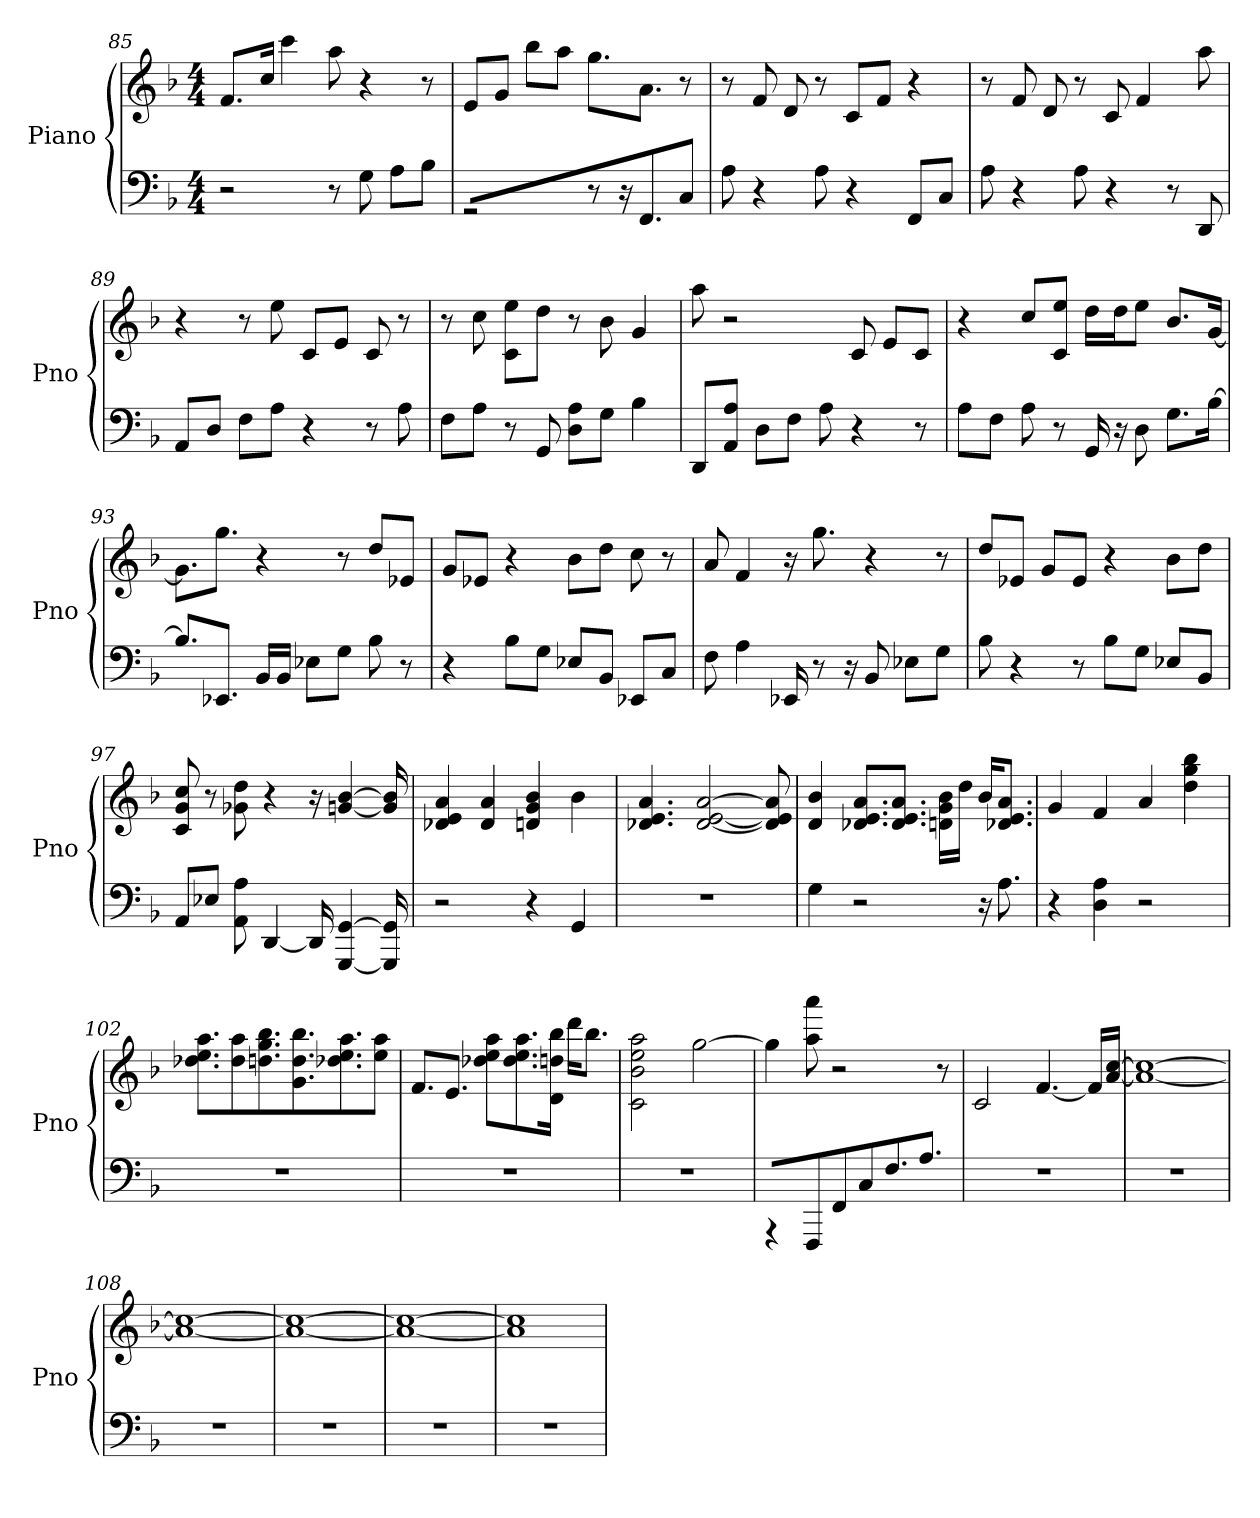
**kern	**kern
*part1	*part1
*staff2	*staff1
*I"Piano	*
*I'Pno	*
*clefF4	*clefG2
*k[b-]	*k[b-]
*F:	*F:
*M4/4	*M4/4
=85	=85
2r	8.f/L
.	16cc/Jk
.	4ccc
8r	8aa
8G	4r
8A\L	.
8B-\J	8r
=86	=86
2r	8e/L
.	8g/J
.	8bb-\L
.	8aa\J
8r	8.gg\L
16r	.
8.FF	8.a\J
8CJ	8r
=87	=87
8A	8r
4r	8f
.	8d
8A	8r
4r	8c/L
.	8f/J
8FF/L	4r
8C/J	.
=88	=88
8A	8r
4r	8f
.	8d
8A	8r
4r	8c
.	4f
8r	.
8DD	8aa
=89	=89
8AA/L	4r
8D/J	.
8F\L	8r
8A\J	8ee
4r	8c/L
.	8e/J
8r	8c
8A	8r
=90	=90
8F\L	8r
8A\J	8cc
8r	8ee\ 8c\L
8GG	8dd\J
8A\ 8D\L	8r
8G\J	8b-
4B-	4g
=91	=91
8DD/L	8aa
8A/ 8AA/J	2r
8D\L	.
8F\J	.
8A	.
4r	8c
.	8e/L
8r	8c/J
=92	=92
8A\L	4r
8F\J	.
8A	8cc/L
8r	8ee/ 8c/J
16GG	16dd\LL
16r	16dd\J
8D	8ee\J
8.G\L	8.b-/L
[16B-\Jk	[16g/Jk
=93	=93
8.B-/L]	8.g\L]
8.EE-/J	8.gg\J
16BB-/LL	4r
16BB-/JJ	.
8E-\L	.
8G\J	8r
8B-	8dd/L
8r	8e-/J
=94	=94
4r	8g/L
.	8e-/J
8B-\L	4r
8G\J	.
8E-/L	8b-\L
8BB-/J	8dd\J
8EE-/L	8cc
8C/J	8r
=95	=95
8F	8a
4A	4f
16EE-	16r
8r	8.gg
16r	.
8BB-	4r
8E-\L	.
8G\J	8r
=96	=96
8B-	8dd/L
4r	8e-/J
.	8g/L
8r	8e-/J
8B-\L	4r
8G\J	.
8E-/L	8b-\L
8BB-/J	8dd\J
=97	=97
8AA/L	8cc 8c 8g
8E-/J	8r
8AA 8A	8dd 8g-
[4DD	4r
16DD]	16r
[4GG [4GGG	[4g [4b-
16GG] 16GGG]	16g] 16b-]
=98	=98
2r	4a 4e 4d-
.	4a 4d-
4r	4g 4b- 4d
4GG	4b-
=99	=99
1r	4.d- 4.a 4.e
.	[2a [2e [2d-
.	8a] 8e] 8d-]
=100	=100
4G	4d 4b-
2r	8.a/ 8.e/ 8.d-/L
.	8.a/ 8.d-/ 8.e/J
.	16b-\ 16g\ 16d\LL
.	16dd\JJ
16r	16b-/KL
8.A	8.d-/ 8.a/ 8.e/J
=101	=101
4r	4g
4D 4A	4f
2r	4a
.	4gg 4bb- 4dd
=102	=102
1r	8.ee\ 8.aa\ 8.dd-\L
.	8aa\ 8dd-\J
.	8.gg\ 8.bb-\ 8.dd\L
.	8.bb-\ 8.g\ 8.dd\
.	8.ee\ 8.aa\ 8.dd-\J
.	8aa 8eeJ
=103	=103
1r	8.f/L
.	8.e/J
.	8aa\ 8ee\ 8dd-\L
.	8.aa\ 8.dd-\ 8.ee\
.	16bb-\ 16d\ 16dd\Jk
.	16ddd\KL
.	8.bb-\J
=104	=104
1r	2aa 2c 2ee 2b-
.	[2gg
=105	=105
4r	4gg]
8FFF/L	8aa 8aaa
8FF/J	2r
8C\L	.
8.F\J	.
8.AJ	.
.	8r
=106	=106
1r	2c
.	[4.f
.	16f/LL]
.	[16cc/ [16a/JJ
=107	=107
1r	1cc_ 1a_
=108	=108
1r	1cc_ 1a_
=109	=109
1r	1cc_ 1a_
=110	=110
1r	1cc_ 1a_
=111	=111
1r	1cc] 1a]
=	=
*-	*-
